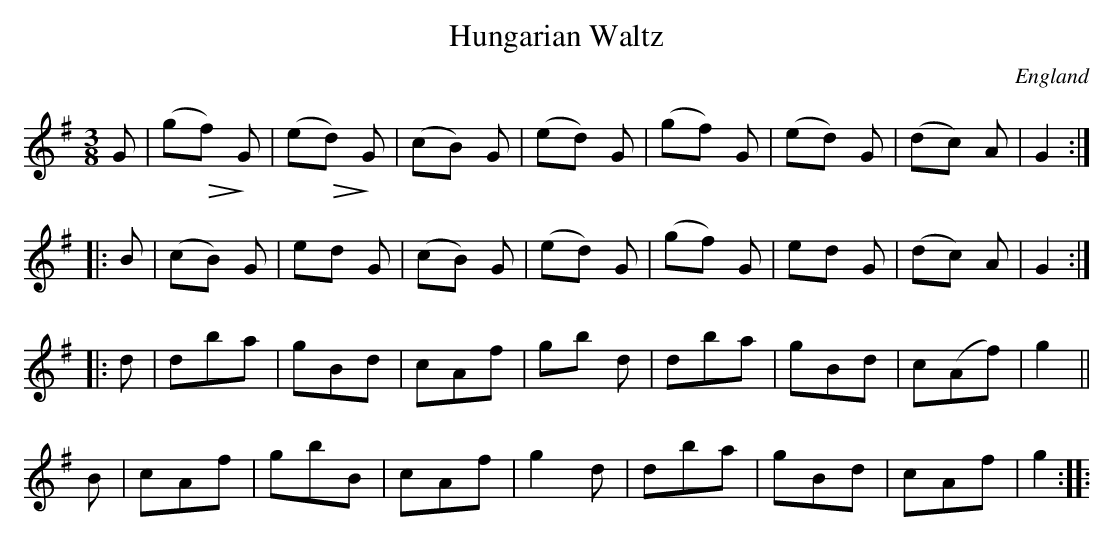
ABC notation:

X:1
T:Hungarian Waltz
L:1/8
M:3/8
O:England
K:G
G |\
(g!diminuendo(!f) !diminuendo)!G | (e!diminuendo(!d) !diminuendo)!G | \
(cB) G | (ed) G | (gf) G | (ed) G | (dc) A | G2 ::
B |\
(cB) G | ed G | (cB) G | (ed) G | (gf) G | ed G | (dc) A | G2 ::
d|\
dba | gBd | cAf | gb d | dba | gBd | c(Af) | g2 ||
B |\
cAf | gbB | cAf | g2d |\
dba | gBd | cAf | g2 ::
